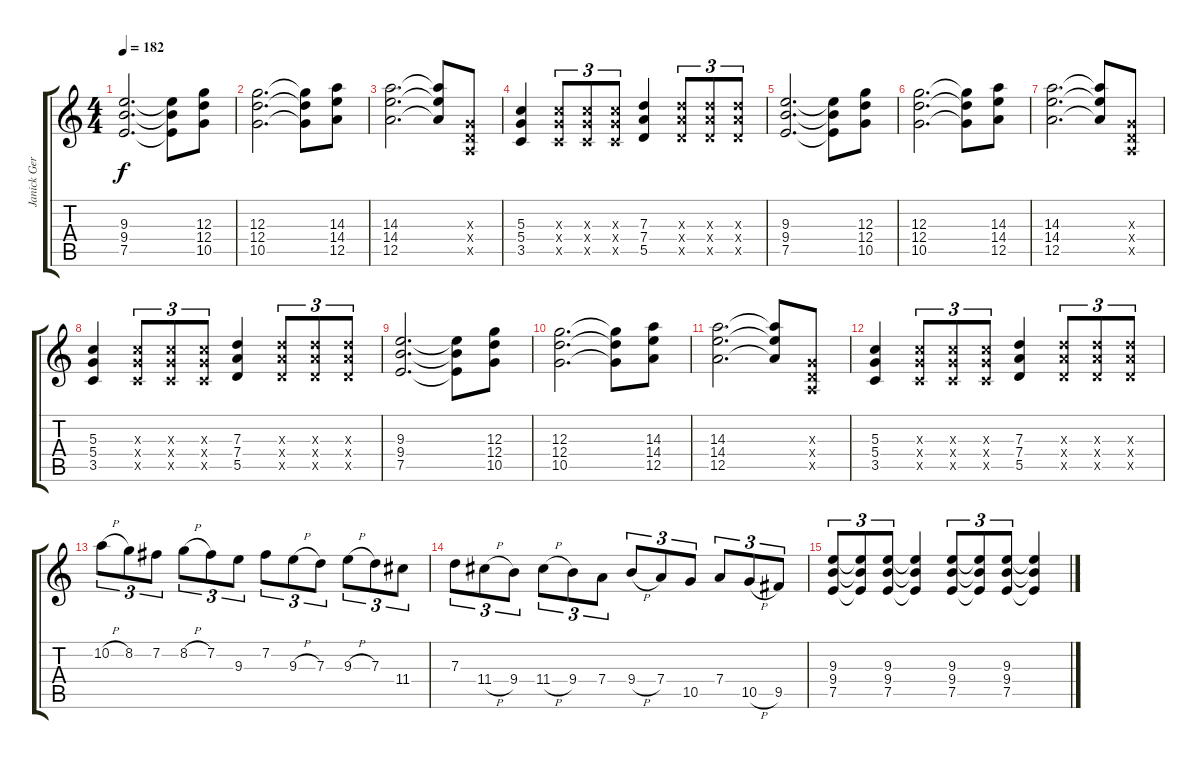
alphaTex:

\track ("Janick Gers" "Janick Ger") {instrument distortionguitar}
\staff {score tabs}
\tuning (E4 B3 G3 D3 A2 E2) {hide}
\ts (4 4)
\tempo 182
\clef g2
\ks c
(9.3 9.4 7.5).2{d dy f} (9.3{t} 9.4{t} 7.5{t}).8 (12.3 12.4 10.5).8 |
(12.3 12.4 10.5).2{d} (12.3{t} 12.4{t} 10.5{t}).8 (14.3 14.4 12.5).8 |
(14.3 14.4 12.5).2{d} (14.3{t} 14.4{t} 12.5{t}).8 (0.3{x} 0.4{x} 0.5{x}).8 |
(5.3 5.4 3.5).4 (5.3{x} 5.4{x} 3.5{x}).8{tu (3 2)} (5.3{x} 5.4{x} 3.5{x}).8{tu (3 2)} (5.3{x} 5.4{x} 3.5{x}).8{tu (3 2)} (7.3 7.4 5.5).4 (7.3{x} 7.4{x} 5.5{x}).8{tu (3 2)} (7.3{x} 7.4{x} 5.5{x}).8{tu (3 2)} (7.3{x} 7.4{x} 5.5{x}).8{tu (3 2)} |
(9.3 9.4 7.5).2{d} (9.3{t} 9.4{t} 7.5{t}).8 (12.3 12.4 10.5).8 |
(12.3 12.4 10.5).2{d} (12.3{t} 12.4{t} 10.5{t}).8 (14.3 14.4 12.5).8 |
(14.3 14.4 12.5).2{d} (14.3{t} 14.4{t} 12.5{t}).8 (0.3{x} 0.4{x} 0.5{x}).8 |
(5.3 5.4 3.5).4 (5.3{x} 5.4{x} 3.5{x}).8{tu (3 2)} (5.3{x} 5.4{x} 3.5{x}).8{tu (3 2)} (5.3{x} 5.4{x} 3.5{x}).8{tu (3 2)} (7.3 7.4 5.5).4 (7.3{x} 7.4{x} 5.5{x}).8{tu (3 2)} (7.3{x} 7.4{x} 5.5{x}).8{tu (3 2)} (7.3{x} 7.4{x} 5.5{x}).8{tu (3 2)} |
(9.3 9.4 7.5).2{d} (9.3{t} 9.4{t} 7.5{t}).8 (12.3 12.4 10.5).8 |
(12.3 12.4 10.5).2{d} (12.3{t} 12.4{t} 10.5{t}).8 (14.3 14.4 12.5).8 |
(14.3 14.4 12.5).2{d} (14.3{t} 14.4{t} 12.5{t}).8 (0.3{x} 0.4{x} 0.5{x}).8 |
(5.3 5.4 3.5).4 (5.3{x} 5.4{x} 3.5{x}).8{tu (3 2)} (5.3{x} 5.4{x} 3.5{x}).8{tu (3 2)} (5.3{x} 5.4{x} 3.5{x}).8{tu (3 2)} (7.3 7.4 5.5).4 (7.3{x} 7.4{x} 5.5{x}).8{tu (3 2)} (7.3{x} 7.4{x} 5.5{x}).8{tu (3 2)} (7.3{x} 7.4{x} 5.5{x}).8{tu (3 2)} |
10.2{h}.8{tu (3 2)} 8.2.8{tu (3 2)} 7.2.8{tu (3 2)} 8.2{h}.8{tu (3 2)} 7.2.8{tu (3 2)} 9.3.8{tu (3 2)} 7.2.8{tu (3 2)} 9.3{h}.8{tu (3 2)} 7.3.8{tu (3 2)} 9.3{h}.8{tu (3 2)} 7.3.8{tu (3 2)} 11.4.8{tu (3 2)} |
7.3.8{tu (3 2)} 11.4{h}.8{tu (3 2)} 9.4.8{tu (3 2)} 11.4{h}.8{tu (3 2)} 9.4.8{tu (3 2)} 7.4.8{tu (3 2)} 9.4{h}.8{tu (3 2)} 7.4.8{tu (3 2)} 10.5.8{tu (3 2)} 7.4.8{tu (3 2)} 10.5{h}.8{tu (3 2)} 9.5.8{tu (3 2)} |
(9.3 9.4 7.5).8{tu (3 2)} (9.3{t} 9.4{t} 7.5{t}).8{tu (3 2)} (9.3 9.4 7.5).8{tu (3 2)} (9.3{t} 9.4{t} 7.5{t}).4 (9.3 9.4 7.5).8{tu (3 2)} (9.3{t} 9.4{t} 7.5{t}).8{tu (3 2)} (9.3 9.4 7.5).8{tu (3 2)} (9.3{t} 9.4{t} 7.5{t}).4
